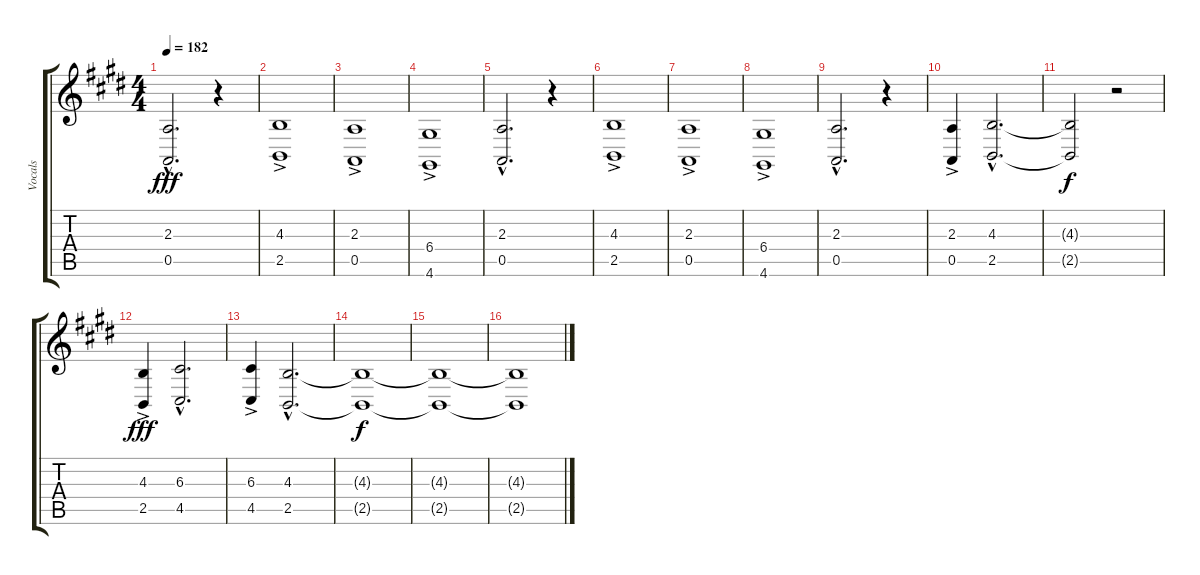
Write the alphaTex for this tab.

\track ("Vocals" "Vocals") {instrument stringensemble1}
\staff {score tabs}
\tuning (E4 B3 G3 D3 A2 E2) {hide}
\ts (4 4)
\tempo 182
\clef g2
\ks c#minor
(2.3{hac} 0.5{hac}).2{d dy fff} r.4 |
(4.3{ac} 2.5{ac}).1 |
(2.3{ac} 0.5{ac}).1 |
(6.4{ac} 4.6{ac}).1 |
(2.3{hac} 0.5{hac}).2{d} r.4 |
(4.3{ac} 2.5{ac}).1 |
(2.3{ac} 0.5{ac}).1 |
(6.4{ac} 4.6{ac}).1 |
(2.3{hac} 0.5{hac}).2{d} r.4 |
(2.3{ac} 0.5{ac}).4 (4.3{hac} 2.5{hac}).2{d} |
(4.3{t} 2.5{t}).2{dy f} r.2 |
(4.3{ac} 2.5{ac}).4{dy fff} (6.3{hac} 4.5{hac}).2{d} |
(6.3{ac} 4.5{ac}).4 (4.3{hac} 2.5{hac}).2{d} |
(4.3{t} 2.5{t}).1{dy f volume 0} |
(4.3{t} 2.5{t}).1 |
(4.3{t} 2.5{t}).1
